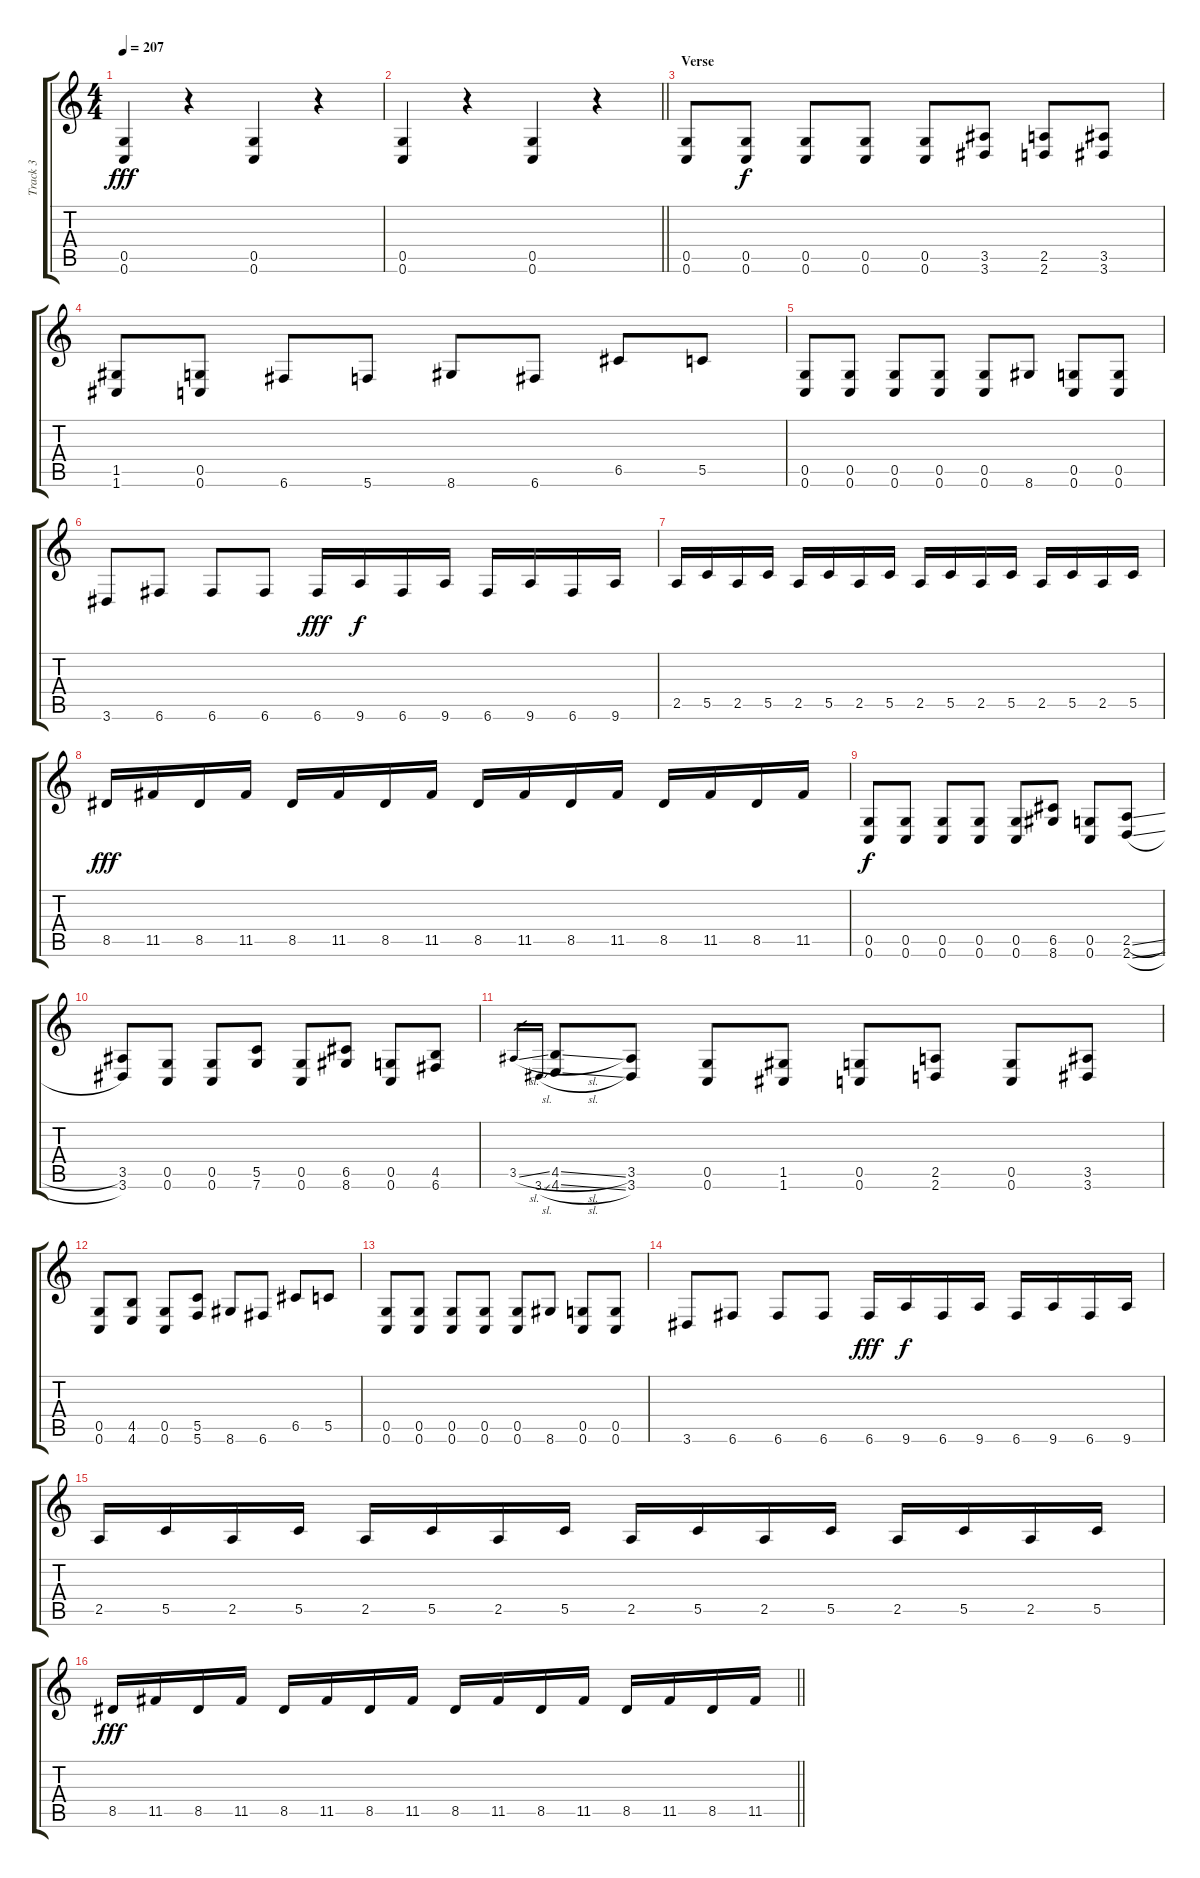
\track ("Track 3" "Track 3") {instrument distortionguitar}
\staff {score tabs}
\tuning (D4 A3 F3 C3 G2 C2) {hide}
\ts (4 4)
\tempo 207
\clef g2
\ks c
(0.5 0.6).4{dy fff} r.4 (0.5 0.6).4 r.4 |
\barLineRight lightlight
(0.5 0.6).4 r.4 (0.5 0.6).4 r.4 |
\section ("" "Verse")
(0.5 0.6).8 (0.5 0.6).8{dy f} (0.5 0.6).8 (0.5 0.6).8 (0.5 0.6).8 (3.5 3.6).8 (2.5 2.6).8 (3.5 3.6).8 |
(1.5 1.6).8 (0.5 0.6).8 6.6.8 5.6.8 8.6.8 6.6.8 6.5.8 5.5.8 |
(0.5 0.6).8 (0.5 0.6).8 (0.5 0.6).8 (0.5 0.6).8 (0.5 0.6).8 8.6.8 (0.5 0.6).8 (0.5 0.6).8 |
3.6.8 6.6.8 6.6.8 6.6.8 6.6.16{dy fff} 9.6.16{dy f} 6.6.16 9.6.16 6.6.16 9.6.16 6.6.16 9.6.16 |
2.5.16 5.5.16 2.5.16 5.5.16 2.5.16 5.5.16 2.5.16 5.5.16 2.5.16 5.5.16 2.5.16 5.5.16 2.5.16 5.5.16 2.5.16 5.5.16 |
8.5.16{dy fff} 11.5.16 8.5.16 11.5.16 8.5.16 11.5.16 8.5.16 11.5.16 8.5.16 11.5.16 8.5.16 11.5.16 8.5.16 11.5.16 8.5.16 11.5.16 |
(0.5 0.6).8{dy f} (0.5 0.6).8 (0.5 0.6).8 (0.5 0.6).8 (0.5 0.6).8 (6.5 8.6).8 (0.5 0.6).8 (2.5{sl} 2.6{sl}).8 |
(3.5 3.6).8 (0.5 0.6).8 (0.5 0.6).8 (5.5 7.6).8 (0.5 0.6).8 (6.5 8.6).8 (0.5 0.6).8 (4.5 6.6).8 |
3.5{sl}.16{gr} 3.6{sl}.16{gr} (4.5{sl} 4.6{sl}).8 (3.5 3.6).8 (0.5 0.6).8 (1.5 1.6).8 (0.5 0.6).8 (2.5 2.6).8 (0.5 0.6).8 (3.5 3.6).8 |
(0.5 0.6).8 (4.5 4.6).8 (0.5 0.6).8 (5.5 5.6).8 8.6.8 6.6.8 6.5.8 5.5.8 |
(0.5 0.6).8 (0.5 0.6).8 (0.5 0.6).8 (0.5 0.6).8 (0.5 0.6).8 8.6.8 (0.5 0.6).8 (0.5 0.6).8 |
3.6.8 6.6.8 6.6.8 6.6.8 6.6.16{dy fff} 9.6.16{dy f} 6.6.16 9.6.16 6.6.16 9.6.16 6.6.16 9.6.16 |
2.5.16 5.5.16 2.5.16 5.5.16 2.5.16 5.5.16 2.5.16 5.5.16 2.5.16 5.5.16 2.5.16 5.5.16 2.5.16 5.5.16 2.5.16 5.5.16 |
\barLineRight lightlight
8.5.16{dy fff} 11.5.16 8.5.16 11.5.16 8.5.16 11.5.16 8.5.16 11.5.16 8.5.16 11.5.16 8.5.16 11.5.16 8.5.16 11.5.16 8.5.16 11.5.16
